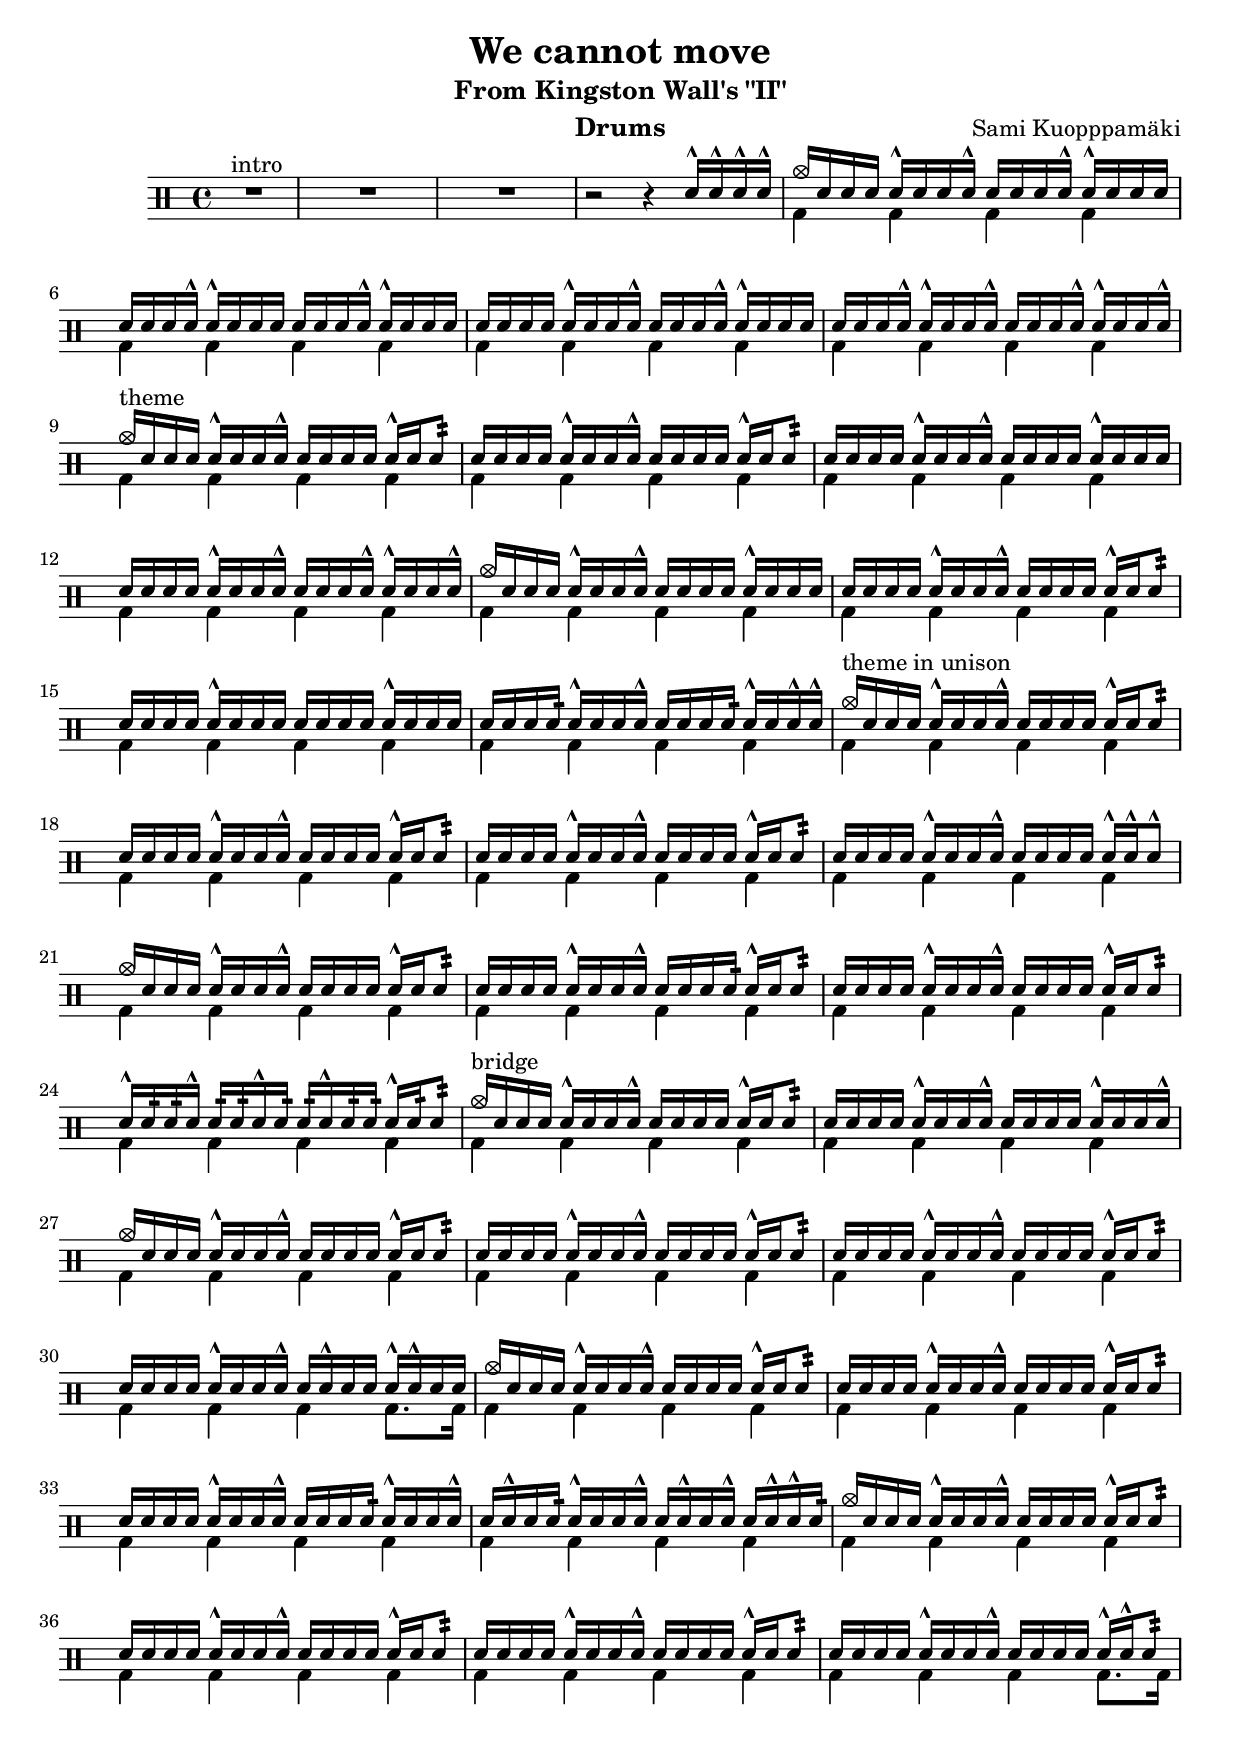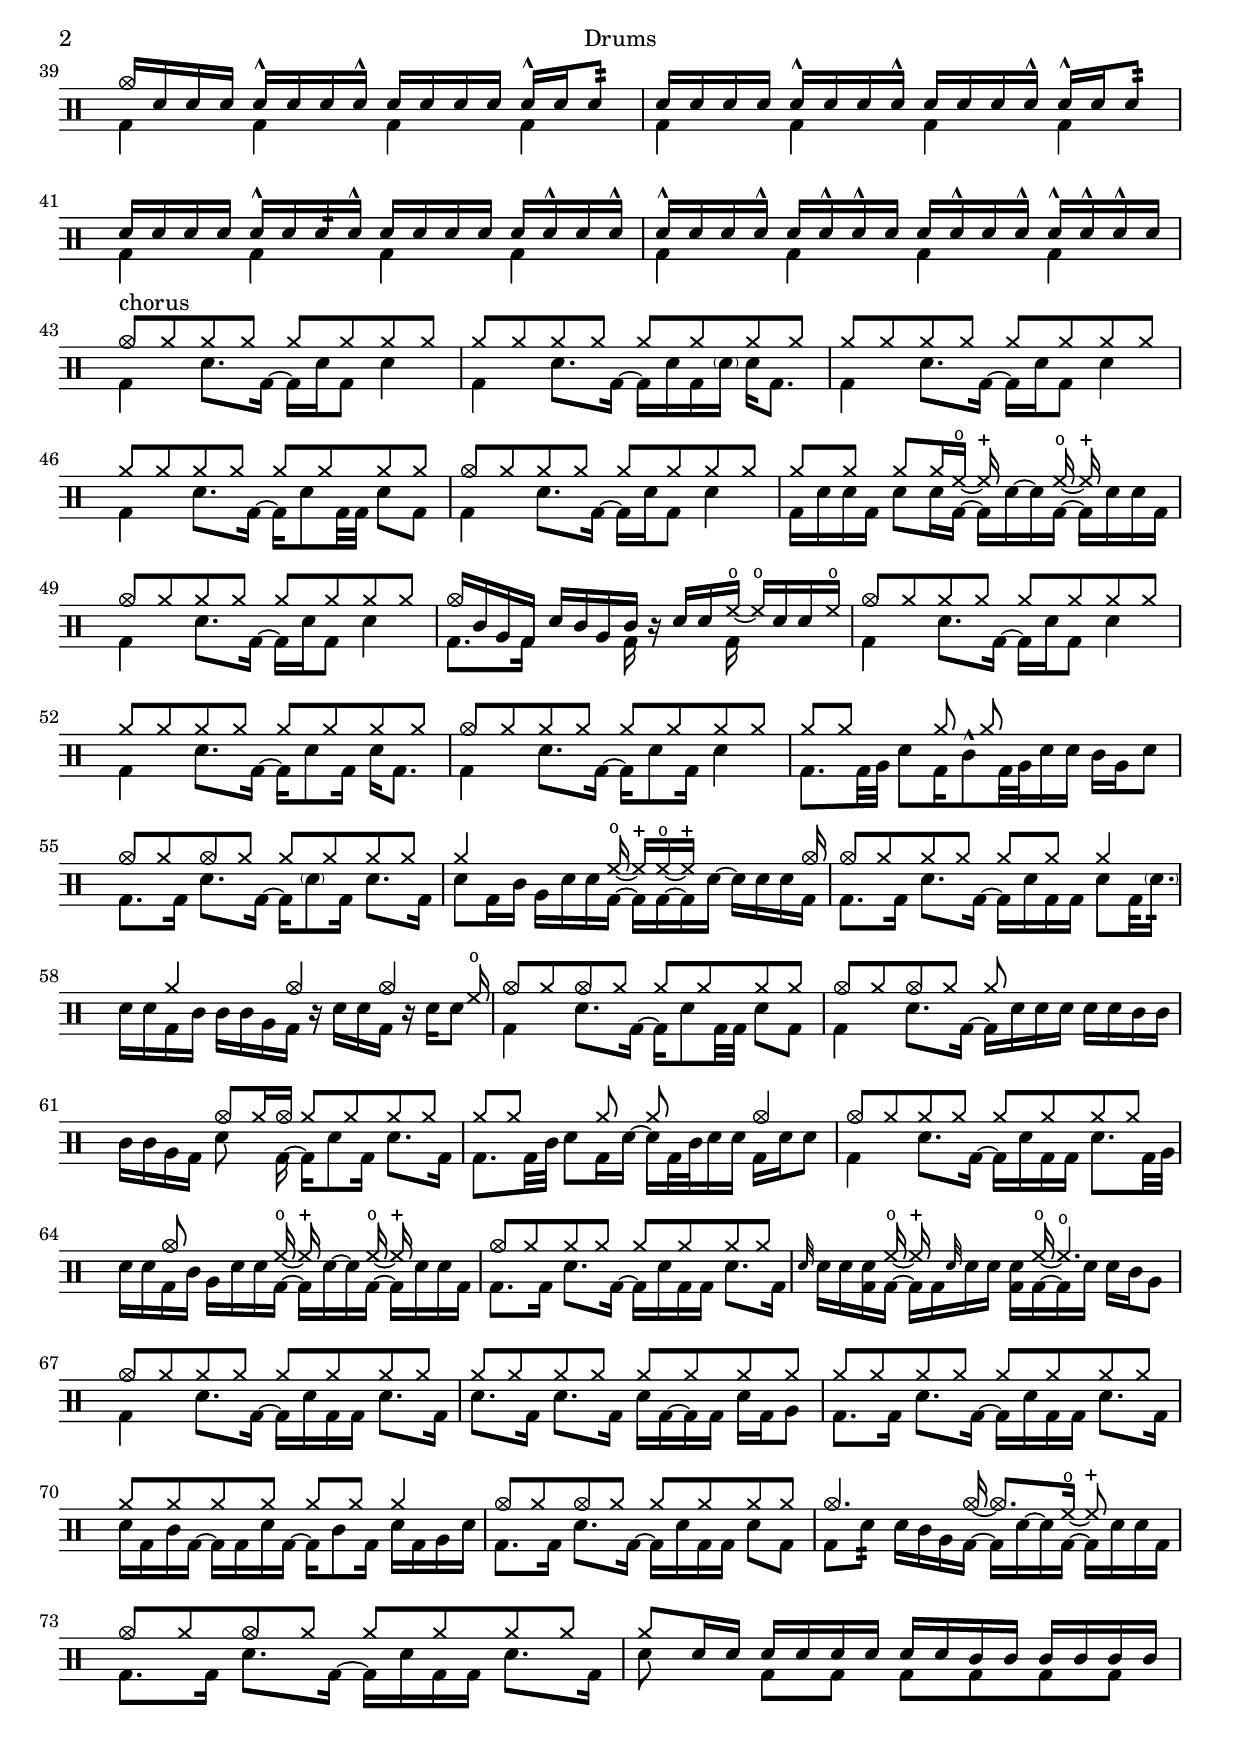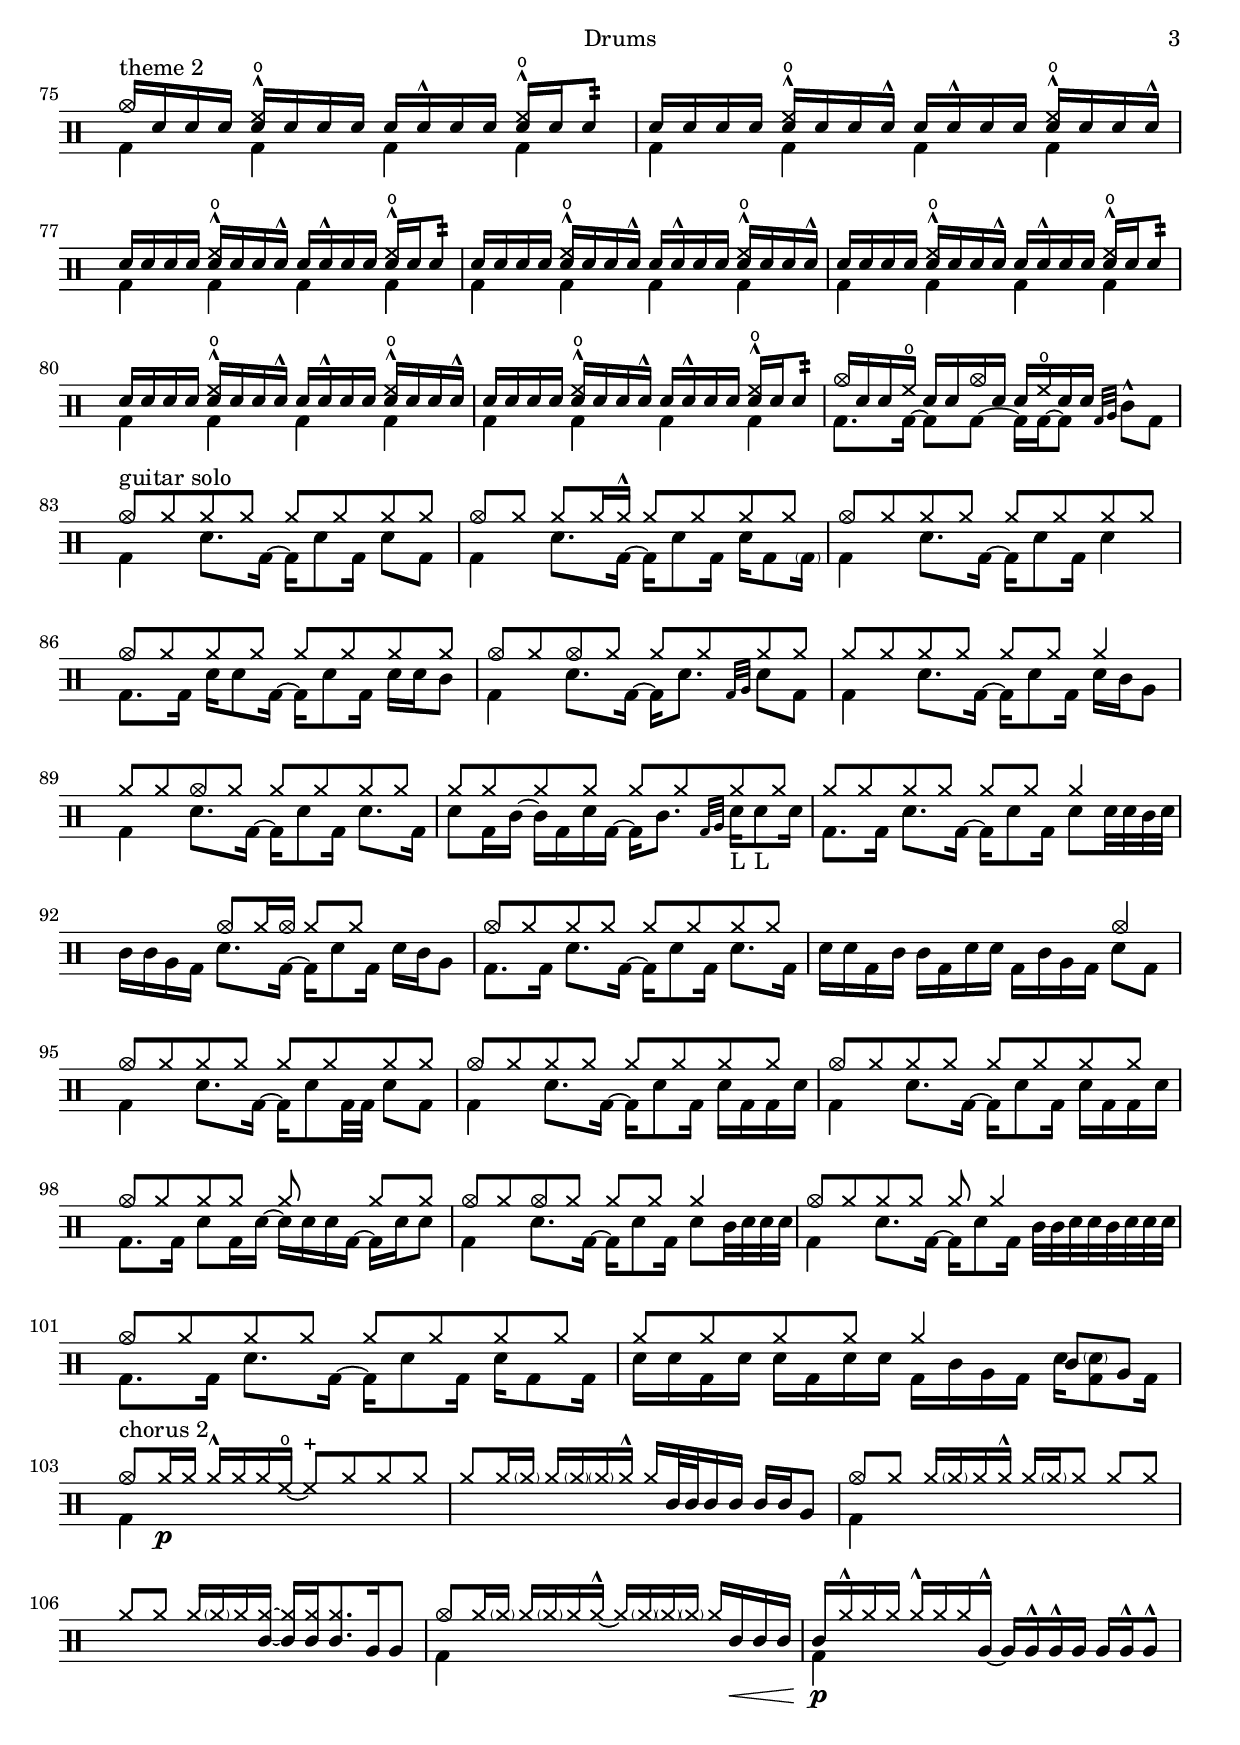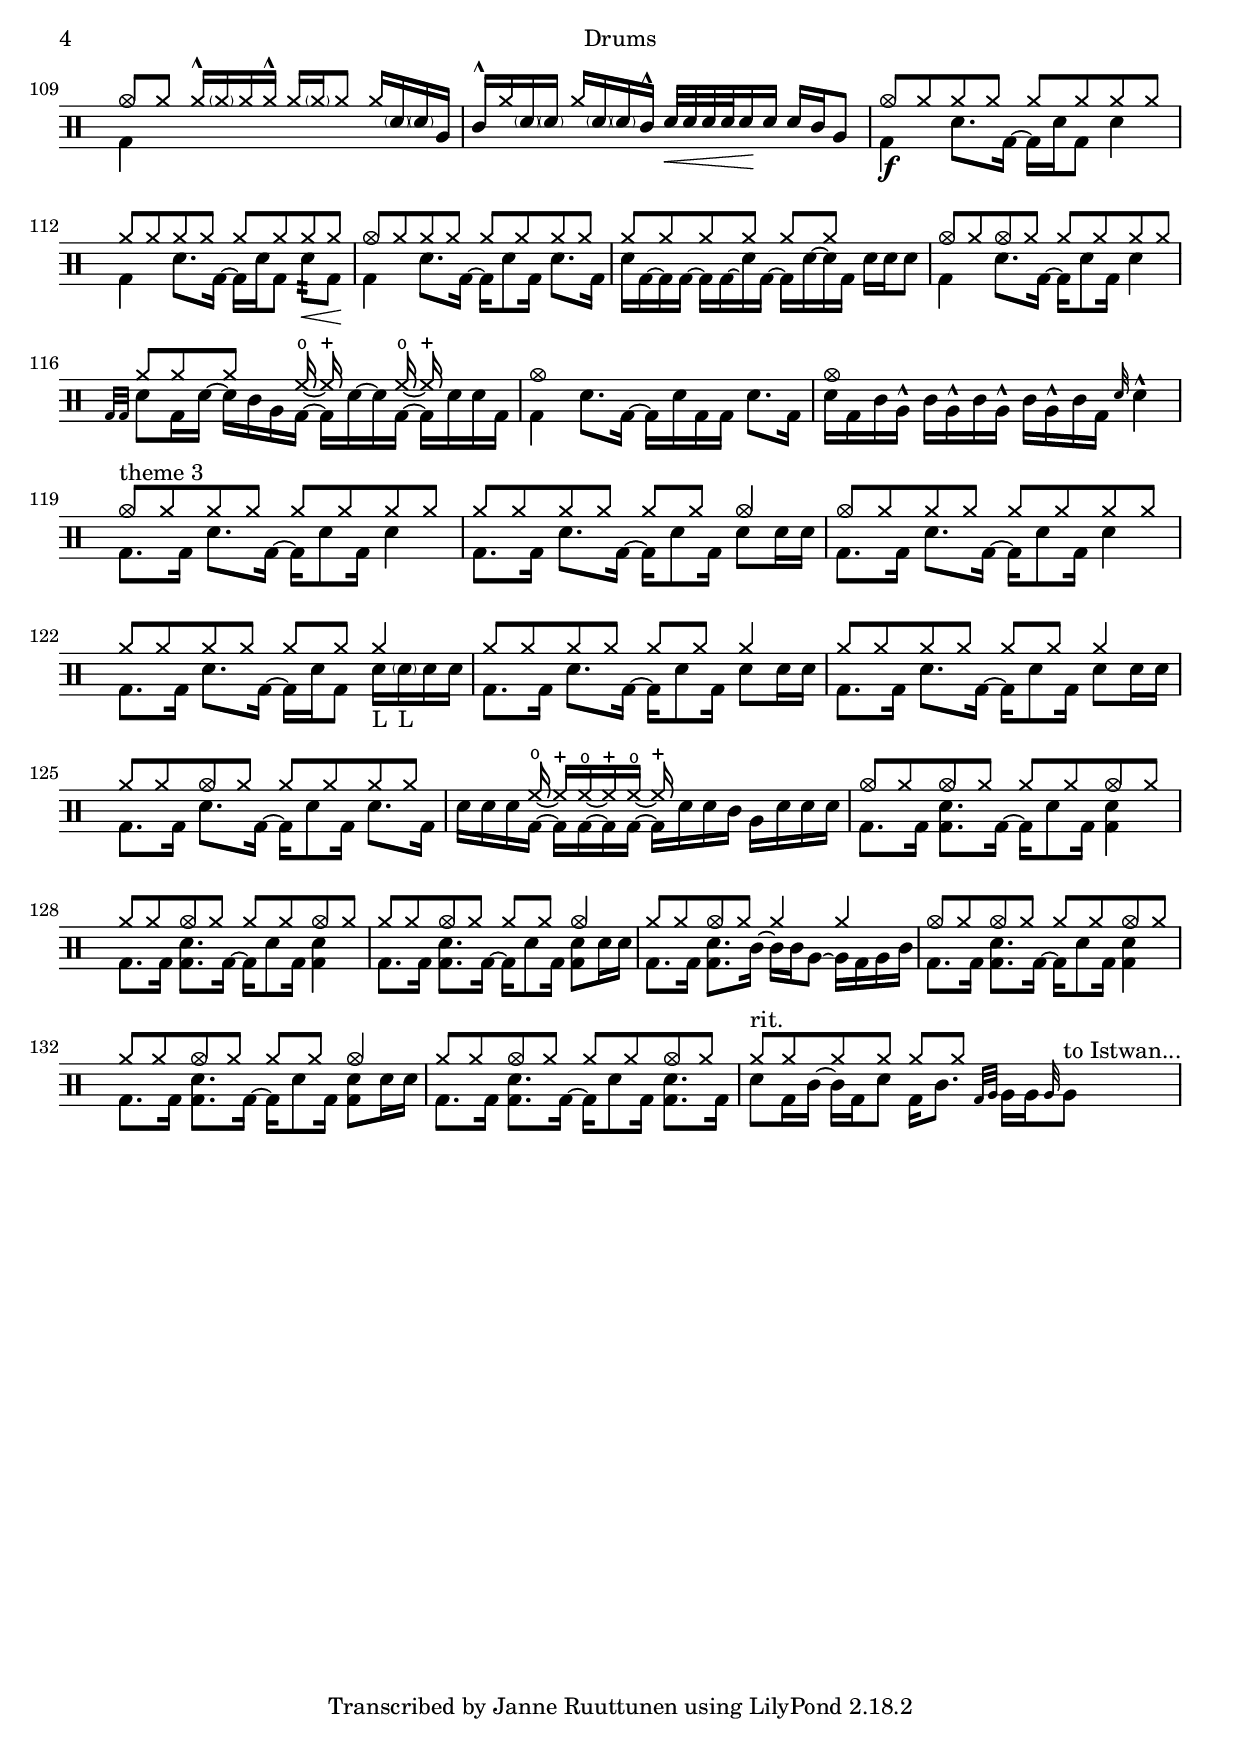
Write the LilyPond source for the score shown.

\version "2.18.2"
\pointAndClickOff

\header {
  title = "We cannot move"
  subtitle = "From Kingston Wall's \"II\""
  composer = "Sami Kuopppamäki"
  instrument = "Drums"
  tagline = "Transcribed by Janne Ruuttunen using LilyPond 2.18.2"
}

themeHi = \drummode {
  % Alkuvinkuna ja sisääntulo
  <>^\markup { intro }
  R1*3 r2 r4 sn16^^ sn16^^ sn16^^ sn16^^
  
  cymc16 sn16 sn16 sn16 sn16^^ sn16 sn16 sn16^^ sn16 sn16 sn16 sn16^^ sn16^^ sn16 sn16 sn16
  sn16 sn16 sn16 sn16^^ sn16^^ sn16 sn16 sn16 sn16 sn16 sn16 sn16^^ sn16^^ sn16 sn16 sn16
  sn16 sn16 sn16 sn16 sn16^^ sn16 sn16 sn16^^ sn16 sn16 sn16 sn16^^ sn16^^ sn16 sn16 sn16
  sn16 sn16 sn16 sn16^^ sn16^^ sn16 sn16 sn16^^ sn16 sn16 sn16 sn16^^ sn16^^ sn16 sn16 sn16^^
  
  <>^\markup { theme }
  cymc16 sn16 sn16 sn16 sn16^^ sn16 sn16 sn16^^ sn16 sn16 sn16 sn16 sn16^^ sn16 sn8:32
  sn16 sn16 sn16 sn16 sn16^^ sn16 sn16 sn16^^ sn16 sn16 sn16 sn16 sn16^^ sn16 sn8:
  sn16 sn16 sn16 sn16 sn16^^ sn16 sn16 sn16^^ sn16 sn16 sn16 sn16 sn16^^ sn16 sn16 sn16
  sn16 sn16 sn16 sn16 sn16^^ sn16 sn16 sn16^^ sn16 sn16 sn16 sn16^^ sn16^^ sn16 sn16 sn16^^
  cymc16 sn16 sn16 sn16 sn16^^ sn16 sn16 sn16^^ sn16 sn16 sn16 sn16 sn16^^ sn16 sn16 sn16
  sn16 sn16 sn16 sn16 sn16^^ sn16 sn16 sn16^^ sn16 sn16 sn16 sn16 sn16^^ sn16 sn8:
  sn16 sn16 sn16 sn16 sn16^^ sn16 sn16 sn16 sn16 sn16 sn16 sn16 sn16^^ sn16 sn16 sn16
  sn16 sn16 sn16 sn16: sn16^^ sn16 sn16 sn16^^ sn16 sn16 sn16 sn16: sn16^^ sn16 sn16^^ sn16^^

  <>^\markup { theme in unison }
  cymc16 sn16 sn16 sn16 sn16^^ sn16 sn16 sn16^^ sn16 sn16 sn16 sn16 sn16^^ sn16 sn8:
  sn16 sn16 sn16 sn16 sn16^^ sn16 sn16 sn16^^ sn16 sn16 sn16 sn16 sn16^^ sn16 sn8:
  sn16 sn16 sn16 sn16 sn16^^ sn16 sn16 sn16^^ sn16 sn16 sn16 sn16 sn16^^ sn16 sn8:
  sn16 sn16 sn16 sn16 sn16^^ sn16 sn16 sn16^^ sn16 sn16 sn16 sn16 sn16^^ sn16^^ sn8^^
  cymc16 sn16 sn16 sn16 sn16^^ sn16 sn16 sn16^^ sn16 sn16 sn16 sn16 sn16^^ sn16 sn8:
  sn16 sn16 sn16 sn16 sn16^^ sn16 sn16 sn16^^ sn16 sn16 sn16 sn16: sn16^^ sn16 sn8:
  sn16 sn16 sn16 sn16 sn16^^ sn16 sn16 sn16^^ sn16 sn16 sn16 sn16 sn16^^ sn16 sn8:
  sn16^^ sn16: sn16: sn16^^ sn16: sn16: sn16^^ sn16: sn16: sn16^^ sn16: sn16: sn16^^ sn16: sn8:
  
  <>^\markup { bridge }
  cymc16 sn16 sn16 sn16 sn16^^ sn16 sn16 sn16^^ sn16 sn16 sn16 sn16 sn16^^ sn16 sn8:
  sn16 sn16 sn16 sn16 sn16^^ sn16 sn16 sn16^^ sn16 sn16 sn16 sn16 sn16^^ sn16 sn16 sn16^^
  cymc16 sn16 sn16 sn16 sn16^^ sn16 sn16 sn16^^ sn16 sn16 sn16 sn16 sn16^^ sn16 sn8:
  sn16 sn16 sn16 sn16 sn16^^ sn16 sn16 sn16^^ sn16 sn16 sn16 sn16 sn16^^ sn16 sn8:
  sn16 sn16 sn16 sn16 sn16^^ sn16 sn16 sn16^^ sn16 sn16 sn16 sn16 sn16^^ sn16 sn8:
  sn16 sn16 sn16 sn16 sn16^^ sn16 sn16 sn16^^ sn16 sn16^^ sn16 sn16 sn16^^ sn16^^ sn16 sn16
  cymc16 sn16 sn16 sn16 sn16^^ sn16 sn16 sn16^^ sn16 sn16 sn16 sn16 sn16^^ sn16 sn8:
  sn16 sn16 sn16 sn16 sn16^^ sn16 sn16 sn16^^ sn16 sn16 sn16 sn16 sn16^^ sn16 sn8:
  sn16 sn16 sn16 sn16 sn16^^ sn16 sn16 sn16^^ sn16 sn16 sn16 sn16: sn16^^ sn16 sn16 sn16^^
  sn16 sn16^^ sn16 sn16: sn16^^ sn16 sn16 sn16^^ sn16 sn16^^ sn16 sn16^^ sn16 sn16^^ sn16^^ sn16:
  cymc16 sn16 sn16 sn16 sn16^^ sn16 sn16 sn16^^ sn16 sn16 sn16 sn16 sn16^^ sn16 sn8:
  sn16 sn16 sn16 sn16 sn16^^ sn16 sn16 sn16^^ sn16 sn16 sn16 sn16 sn16^^ sn16 sn8:
  sn16 sn16 sn16 sn16 sn16^^ sn16 sn16 sn16^^ sn16 sn16 sn16 sn16 sn16^^ sn16 sn8:
  sn16 sn16 sn16 sn16 sn16^^ sn16 sn16 sn16^^ sn16 sn16 sn16 sn16 sn16^^ sn16^^ sn8:
  cymc16 sn16 sn16 sn16 sn16^^ sn16 sn16 sn16^^ sn16 sn16 sn16 sn16 sn16^^ sn16 sn8:
  sn16 sn16 sn16 sn16 sn16^^ sn16 sn16 sn16^^ sn16 sn16 sn16 sn16^^ sn16^^ sn16 sn8:
  sn16 sn16 sn16 sn16 sn16^^ sn16 sn16: sn16^^ sn16 sn16 sn16 sn16 sn16 sn16^^ sn16 sn16^^
  sn16^^ sn16 sn16 sn16^^ sn16 sn16^^ sn16^^ sn16 sn16 sn16^^ sn16 sn16^^ sn16^^ sn16^^ sn16^^ sn16
}

themeLo = \drummode {
  % Introssa vain bd
  R1*3 s1
  \repeat unfold 25 { bd4 bd4 bd4 bd4 }
  bd4 bd4 bd4 bd8. bd16
  \repeat unfold 7 { bd4 bd4 bd4 bd4 }
  bd4 bd4 bd4 bd8. bd16
  \repeat unfold 4 { bd4 bd4 bd4 bd4 }
}


chorusHi = \drummode { % 43 
  \break
  <>^\markup { chorus }
  cymc8 cymr8 cymr8 cymr8 cymr8 cymr8 cymr8 cymr8
  cymr8 cymr8 cymr8 cymr8 cymr8 cymr8 cymr8 cymr8
  cymr8 cymr8 cymr8 cymr8 cymr8 cymr8 cymr8 cymr8
  cymr8 cymr8 cymr8 cymr8 cymr8 cymr8 cymr8 cymr8
  cymc8 cymr8 cymr8 cymr8 cymr8 cymr8 cymr8 cymr8
  cymr8 cymr8 cymr8 cymr16 hho16~hhc16 s8 hho16~hhc16 s8. 
  cymc8 cymr8 cymr8 cymr8 cymr8 cymr8 cymr8 cymr8
  cymc16 tomml16 tomfh16 bd16 sn16 tomml16 tomfh16 tomml16 r16 sn16 sn16 hho16~hho16 sn16 sn16 hho16
  % toka kierto
  cymc8 cymr8 cymr8 cymr8 cymr8 cymr8 cymr8 cymr8
  cymr8 cymr8 cymr8 cymr8 cymr8 cymr8 cymr8 cymr8
  cymc8 cymr8 cymr8 cymr8 cymr8 cymr8 cymr8 cymr8
  cymr8 cymr8 s8 cymr8 cymr8 s8 s8 s8
  cymc8 cymr8 cymca8 cymr8 cymr8 cymr8 cymr8 cymr8
  cymr4 s8. hho16~hhc16 hho16~hhc16 s4 cymc16
  cymca8 cymr8 cymr8 cymr8 cymr8 cymr8 cymr4
  s8 cymr4 s16 cymc4 cymc4 hho16
  % kolmas kierto
  cymc8 cymr8 cymca8 cymr8 cymr8 cymr8 cymr8 cymr8
  cymc8 cymr8 cymca8 cymr8 cymr8 s8 s8 s8
  s4 cymc8 cymr16 cymca16 cymr8 cymr8 cymr8 cymr8
  cymr8 cymr8 s8 cymr8 cymr8 s8 cymca4 
  cymc8 cymr8 cymr8 cymr8 cymr8 cymr8 cymr8 cymr8
  s8 cymc8 s8. hho16~hhc16 s8 hho16~hhc16 s8. 
  cymc8 cymr8 cymr8 cymr8 cymr8 cymr8 cymr8 cymr8
  s8. hho16~hhc16 s4 hho16~hho4.
  % neljäs kierto
  cymc8 cymr8 cymr8 cymr8 cymr8 cymr8 cymr8 cymr8
  cymr8 cymr8 cymr8 cymr8 cymr8 cymr8 cymr8 cymr8
  cymr8 cymr8 cymr8 cymr8 cymr8 cymr8 cymr8 cymr8
  cymr8 cymr8 cymr8 cymr8 cymr8 cymr8 cymr4
  cymc8 cymr8 cymca8 cymr8 cymr8 cymr8 cymr8 cymr8
  cymc4. s16 cymca16~cymca8. hho16~hhc8 s8
  cymc8 cymr8 cymca8 cymr8 cymr8 cymr8 cymr8 cymr8
  cymr8 sn16 sn16 sn16 sn16 sn16 sn16 sn16 sn16 tomml16 tomml16 tomml16 tomml16 tomml16 tomml16 
}

chorusLo = \drummode { % 43
  % chorus eka kierto
  bd4 sn8. bd16~bd16 sn16 bd8 sn4
  bd4 sn8. bd16~bd16 sn16 bd16 \parenthesize sn16 sn16 bd8.
  bd4 sn8. bd16~bd16 sn16 bd8 sn4
  bd4 sn8. bd16~bd16 sn8 bd32 bd32 sn8 bd8
  bd4 sn8. bd16~bd16 sn16 bd8 sn4
  bd16 sn16 sn16 bd16 sn8 sn16 bd16~bd16 sn16~sn16 bd16~bd16 sn16 sn16 bd16
  bd4 sn8. bd16~bd16 sn16 bd8 sn4
  bd8. bd16 s8. bd16 s8. bd16 s4
  % toka kierto
  bd4 sn8. bd16~bd16 sn16 bd8 sn4
  bd4 sn8. bd16~bd16 sn8 bd16 sn16 bd8.
  bd4 sn8. bd16~bd16 sn8 bd16 sn4
  bd8. bd32 tomfh32 sn8 bd16 tomml8^^ bd32 tomfh32 sn16 sn16 tomml16 tomfh16 sn8
  bd8. bd16 sn8. bd16~bd16 \parenthesize sn8 bd16 sn8. bd16
  sn8 bd16 tomml16 tomfh16 sn16 sn16 bd16~bd16 bd16~bd16 sn16~sn16 sn16 sn16 bd16
  bd8. bd16 sn8. bd16~bd16 sn16 bd16 bd16 sn8 bd32 \parenthesize sn16.:32
  sn16 sn16 bd16 tomml16 tomml16 tomml16 tomfh16 bd16 r16 sn16 sn16 bd16 r16 sn16 sn8
  % kolmas kierto
  bd4 sn8. bd16~bd16 sn8 bd32 bd32 sn8 bd8
  bd4 sn8. bd16~bd16 sn16 sn16 sn16 sn16 sn16 tomml16 tomml16
  tomml16 tomml16 tomfh16 bd16 sn8 s16 bd16~bd16 sn8 bd16 sn8. bd16
  bd8. bd32 tomml32 sn8 bd16 sn16~sn16 bd32 tomml32 sn16 sn16 bd16 sn16 sn8
  bd4 sn8. bd16~bd16 sn16 bd16 bd16 sn8. bd32 tomfh32
  sn16 sn16 bd16 tomml16 tomfh16 sn16 sn16 bd16~bd16 sn16~sn16 bd16~bd16 sn16 sn16 bd16
  bd8. bd16 sn8. bd16~bd16 sn16 bd16 bd16 sn8. bd16
  \grace sn32 sn16 sn16 <sn bd>16 bd16~bd16 bd16 \grace sn32 sn16 sn16 <sn bd>16 bd16~bd16 sn16 sn16 tomml16 tomfh8 
  % neljäs kierto
  bd4 sn8. bd16~bd16 sn16 bd16 bd16 sn8. bd16
  sn8. bd16 sn8. bd16 sn16 bd16~bd16 bd16 sn16 bd16 tomfh8
  bd8. bd16 sn8. bd16~bd16 sn16 bd16 bd16 sn8. bd16
  sn16 bd16 tomml16 bd16~bd16 bd16 sn16 bd16~bd16 tomml8 bd16 sn16 bd16 tomfh16 sn16
  bd8. bd16 sn8. bd16~bd16 sn16 bd16 bd16 sn8 bd8
  bd8 sn8: sn16 tomml16 tomfh16 bd16~bd16 sn16~sn16 bd16~bd16 sn16 sn16 bd16
  bd8. bd16 sn8. bd16~bd16 sn16 bd16 bd16 sn8. bd16
  sn8 s 8 bd8 bd8 bd8 bd8 bd8 bd8
}

themeBHi = \drummode {
  \break
  <>^\markup { theme 2 }
  cymc16 sn16 sn16 sn16 <sn hho>16^^ sn16 sn16 sn16 sn16 sn16^^ sn16 sn16 <sn hho>16^^ sn16 sn8:
  sn16 sn16 sn16 sn16 <sn hho>16^^ sn16 sn16 sn16^^ sn16 sn16^^ sn16 sn16 <sn hho>16^^ sn16 sn16 sn16^^
  sn16 sn16 sn16 sn16 <sn hho>16^^ sn16 sn16 sn16^^ sn16 sn16^^ sn16 sn16 <sn hho>16^^ sn16 sn8:
  sn16 sn16 sn16 sn16 <sn hho>16^^ sn16 sn16 sn16^^ sn16 sn16^^ sn16 sn16 <sn hho>16^^ sn16 sn16 sn16^^
  sn16 sn16 sn16 sn16 <sn hho>16^^ sn16 sn16 sn16^^ sn16 sn16^^ sn16 sn16 <sn hho>16^^ sn16 sn8:
  sn16 sn16 sn16 sn16 <sn hho>16^^ sn16 sn16 sn16^^ sn16 sn16^^ sn16 sn16 <sn hho>16^^ sn16 sn16 sn16^^
  sn16 sn16 sn16 sn16 <sn hho>16^^ sn16 sn16 sn16^^ sn16 sn16^^ sn16 sn16 <sn hho>16^^ sn16 sn8:
  cymc16 sn16 sn16 hho16 sn16 sn16 cymc16 sn16 sn16 hho16 sn16 sn16 s4
}

themeBLo = \drummode {
  \repeat unfold 7 { bd4 bd4 bd4 bd4 }
  bd8. bd16~bd8 bd8~bd16 bd16~bd8 \grace {bd32 tomfh32} tomml8^^ bd8
}

soloHi = \drummode {
  \break
  <>^\markup { guitar solo }
  cymc8 cymr8 cymr8 cymr8 cymr8 cymr8 cymr8 cymr8
  cymc8 cymr8 cymr8 cymr16 cymr16^^ cymr8 cymr8 cymr8 cymr8
  cymc8 cymr8 cymr8 cymr8 cymr8 cymr8 cymr8 cymr8
  cymc8 cymr8 cymr8 cymr8 cymr8 cymr8 cymr8 cymr8
  cymc8 cymr8 cymca8 cymr8 cymr8 cymr8 cymr8 cymr8
  cymr8 cymr8 cymr8 cymr8 cymr8 cymr8 cymr4
  cymr8 cymr8 cymca8 cymr8 cymr8 cymr8 cymr8 cymr8
  cymr8 cymr8 cymr8 cymr8 cymr8 cymr8 cymr8 cymr8

  cymr8 cymr8 cymr8 cymr8 cymr8 cymr8 cymr4
  s4 cymca8 cymr16 cymc16 cymr8 cymr8 s4
  cymc8 cymr8 cymr8 cymr8 cymr8 cymr8 cymr8 cymr8
  s2 s4 cymca4
  cymc8 cymr8 cymr8 cymr8 cymr8 cymr8 cymr8 cymr8
  cymc8 cymr8 cymr8 cymr8 cymr8 cymr8 cymr8 cymr8
  cymc8 cymr8 cymr8 cymr8 cymr8 cymr8 cymr8 cymr8
  cymc8 cymr8 cymr8 cymr8 cymr8 s cymr8 cymr8

  cymc8 cymr8 cymca8 cymr8 cymr8 cymr8 cymr4
  cymc8 cymr8 cymr8 cymr8 cymr8 cymr4 s8
  cymc8 cymr8 cymr8 cymr8 cymr8 cymr8 cymr8 cymr8
  cymr8 cymr8 cymr8 cymr8 cymr4 tomml8 tomfh8

}

soloLo = \drummode {
  bd4 sn8. bd16~bd16 sn8 bd16 sn8 bd8
  bd4 sn8. bd16~bd16 sn8 bd16 sn16 bd8 \parenthesize bd16
  bd4 sn8. bd16~bd16 sn8 bd16 sn4
  bd8. bd16 sn16 sn8 bd16~bd16 sn8 bd16 sn16 sn16 tomml8
  bd4 sn8. bd16~bd16 sn8. \grace {bd32 tomfh32} sn8 bd8
  bd4 sn8. bd16~bd16 sn8 bd16 sn16 tomml16 tomfh8
  bd4 sn8. bd16~bd16 sn8 bd16 sn8. bd16
  sn8 bd16 tomml16~tomml16 bd16 sn16 bd16~bd16 tomml8. \grace {bd32 tomfh32} sn16_"L" sn8_"L" sn16

  bd8. bd16 sn8. bd16~bd16 sn8 bd16 sn8 sn32 sn32 tomml32 sn32
  tomml16 tomml16 tomfh16 bd16 sn8. bd16~bd16 sn8 bd16 sn16 tomml16 tomfh8
  bd8. bd16 sn8. bd16~bd16 sn8 bd16 sn8. bd16
  sn16 sn16 bd16 tomml16 tomml16 bd16 sn16 sn16 bd16 tomml16 tomfh16 bd16 sn8 bd8
  bd4 sn8. bd16~bd16 sn8 bd32 bd32 sn8 bd8
  bd4 sn8. bd16~bd16 sn8 bd16 sn16 bd16 bd16 sn16
  bd4 sn8. bd16~bd16 sn8 bd16 sn16 bd16 bd16 sn16
  bd8. bd16 sn8 bd16 sn16~sn16 sn16 sn16 bd16~bd16 sn16 sn8

  bd4 sn8. bd16~bd16 sn8 bd16 sn8 tomml32 sn32 sn32 sn32
  bd4 sn8. bd16~bd16 sn8 bd16 tomml32 tomml32 sn32 sn32 tomml32 sn32 sn32 sn32
  bd8. bd16 sn8. bd16~bd16 sn8 bd16 sn16 bd8 bd16
  sn16 sn16 bd16 sn16 sn16 bd16 sn16 sn16 bd16 tomml16 tomfh16 bd16 sn16 <\parenthesize sn bd>8 bd16
}

chorusBHi = \drummode {
  \break
  <>^\markup { chorus 2 } % "seesteinen"
  cymc8 cymr16\p cymr16 cymr16^^ cymr16 cymr16 hho16~hhc8 cymr8 cymr8 cymr8 cymr8
  cymr16 \parenthesize cymr16 cymr16 \parenthesize cymr16 \parenthesize cymr16 cymr16^^ cymr16 tomml32 tomml32 tomml16 tomml16 tomml16 tomml16 tomfh8
  cymc8 cymr8 cymr16 \parenthesize cymr16 cymr16 cymr16^^ cymr16 \parenthesize cymr16 cymr8 cymr8 cymr8
  cymr8 cymr8 cymr16 \parenthesize cymr16 cymr16 <tomml cymr>16~<tomml cymr>16 <tomml cymr>16 <tomml cymr>8. tomfh16 tomfh8
  cymc8 cymr16 \parenthesize cymr16 cymr16 \parenthesize cymr16 cymr16 cymr16^^~cymr16 \parenthesize cymr16 \parenthesize cymr16 \parenthesize cymr16 cymr16 tomml16\< tomml16 tomml16
  tomml16\!\p cymr16^^ cymr16 cymr16 cymr16^^ cymr16 cymr16 tomfh16^^~tomfh16 tomfh16^^ tomfh16^^ tomfh16 tomfh16 tomfh16^^ tomfh8^^

  cymc8 cymr8 cymr16^^ \parenthesize cymr16 cymr16 cymr16^^ cymr16 \parenthesize cymr16 cymr8 cymr16 \parenthesize sn16 \parenthesize sn16 tomfh16
  tomml16^^ cymr16 \parenthesize sn16 \parenthesize sn16 cymr16 \parenthesize sn16 \parenthesize sn16 tomml16^^ sn32\< sn32 sn32 sn32 sn16\! sn16 sn16 tomml16 tomfh8

  cymc8\f cymr8 cymr8 cymr8 cymr8 cymr8 cymr8 cymr8
  cymr8 cymr8 cymr8 cymr8 cymr8 cymr8 cymr8 cymr8
  cymc8 cymr8 cymr8 cymr8 cymr8 cymr8 cymr8 cymr8
  cymr8 cymr8 cymr8 cymr8 cymr8 cymr8 s4
  cymc8 cymr8 cymca8 cymr8 cymr8 cymr8 cymr8 cymr8
  cymr8 cymr8 cymr8 s16 hho16~hhc16 s8 hho16~hhc16 s8.
  cymc1
  cymc1
}
chorusBLo = \drummode {
  bd4 s2.
  s1
  bd4 s2.
  s1
  bd4 s2.
  bd4 s2.
  bd4 s2.
  s1

  bd4 sn8. bd16~bd16 sn16 bd8 sn4
  bd4 sn8. bd16~bd16 sn16 bd8 sn8:\< bd8\!
  bd4 sn8. bd16~bd16 sn8 bd16 sn8. bd16
  sn16 bd16~bd16 bd16~bd16 bd16~sn16 bd16~bd16 sn16~sn16 bd16 sn16 sn16 sn8 
  bd4 sn8. bd16~bd16 sn8 bd16 sn4 \grace {bd32 bd32}
  sn8 bd16 sn16~sn16 tomml16 tomfh16 bd16~bd16 sn16~sn16 bd16~bd16 sn16 sn16 bd16
  bd4 sn8. bd16~bd16 sn16 bd16 bd16 sn8. bd16
  sn16 bd16 tomml16 tomfh16^^ tomml16 tomfh16^^ tomml16 tomfh16^^ tomml16 tomfh16^^ tomml16 bd16 \grace sn32 sn4^^
}
themeCHi = \drummode {
  \break
  <>^\markup { theme 3 }
  cymc8 cymr8 cymr8 cymr8 cymr8 cymr8 cymr8 cymr8
  cymr8 cymr8 cymr8 cymr8 cymr8 cymr8 cymca4
  cymc8 cymr8 cymr8 cymr8 cymr8 cymr8 cymr8 cymr8
  cymr8 cymr8 cymr8 cymr8 cymr8 cymr8 cymr4

  cymr8 cymr8 cymr8 cymr8 cymr8 cymr8 cymr4
  cymr8 cymr8 cymr8 cymr8 cymr8 cymr8 cymr4
  cymr8 cymr8 cymca8 cymr8 cymr8 cymr8 cymr8 cymr8
  s8 s16 hho16~hhc16 hho16~hhc16 hho16~hhc16 s16 s8 s4

  cymc8 cymr8 cymca8 cymr8 cymr8 cymr8 cymca8 cymr8
  cymr8 cymr8 cymca8 cymr8 cymr8 cymr8 cymca8 cymr8
  cymr8 cymr8 cymca8 cymr8 cymr8 cymr8 cymca4
  cymr8 cymr8 cymca8 cymr8 cymr4 cymr4

  cymc8 cymr8 cymca8 cymr8 cymr8 cymr8 cymca8 cymr8
  cymr8 cymr8 cymca8 cymr8 cymr8 cymr8 cymca4
  cymr8 cymr8 cymca8 cymr8 cymr8 cymr8 cymca8 cymr8
  cymr8 cymr8 cymr8 cymr8 cymr8 cymr8 s4

}
themeCLo = \drummode {
  bd8. bd16 sn8. bd16~bd16 sn8 bd16 sn4
  bd8. bd16 sn8. bd16~bd16 sn8 bd16 sn8 sn16 sn16
  bd8. bd16 sn8. bd16~bd16 sn8 bd16 sn4
  bd8. bd16 sn8. bd16~bd16 sn16 bd8 sn16_"L" \parenthesize sn16_"L" sn16 sn16
  
  bd8. bd16 sn8. bd16~bd16 sn8 bd16 sn8 sn16 sn16
  bd8. bd16 sn8. bd16~bd16 sn8 bd16 sn8 sn16 sn16
  bd8. bd16 sn8. bd16~bd16 sn8 bd16 sn8. bd16
  sn16 sn16 sn16 bd16~bd16 bd16~bd16 bd16~bd16 sn16 sn16 tomml16 tomfh16 sn16 sn16 sn16

  bd8. bd16 <bd sn>8. bd16~bd16 sn8 bd16 <bd sn>4
  bd8. bd16 <bd sn>8. bd16~bd16 sn8 bd16 <bd sn>4
  bd8. bd16 <bd sn>8. bd16~bd16 sn8 bd16 <bd sn>8 sn16 sn16
  bd8. bd16 <bd sn>8. tomml16~tomml16 tomml16 tomfh8~tomfh16 bd16 tomfh16 tomml16

  bd8. bd16 <bd sn>8. bd16~bd16 sn8 bd16 <bd sn>4
  bd8. bd16 <bd sn>8. bd16~bd16 sn8 bd16 <bd sn>8 sn16 sn16
  bd8. bd16 <bd sn>8. bd16~bd16 sn8 bd16 <bd sn>8. bd16
  sn8^"rit." bd16 tomml16~tomml16 bd16 sn8 bd16 tomml8. \grace {bd32 tomfh32} tomfh16 tomfh16 \grace tomfh32 tomfh8^\markup { to Istwan... }
}

\score {
  <<
    \new DrumStaff <<
      \new DrumVoice { \stemUp \themeHi \chorusHi \themeBHi \soloHi \chorusBHi \themeCHi}
	  \new DrumVoice { \stemDown \themeLo \chorusLo \themeBLo \soloLo \chorusBLo \themeCLo}
	>>
  >>
  \layout { }
  \midi {
    \tempo 4 = 120
  }
}